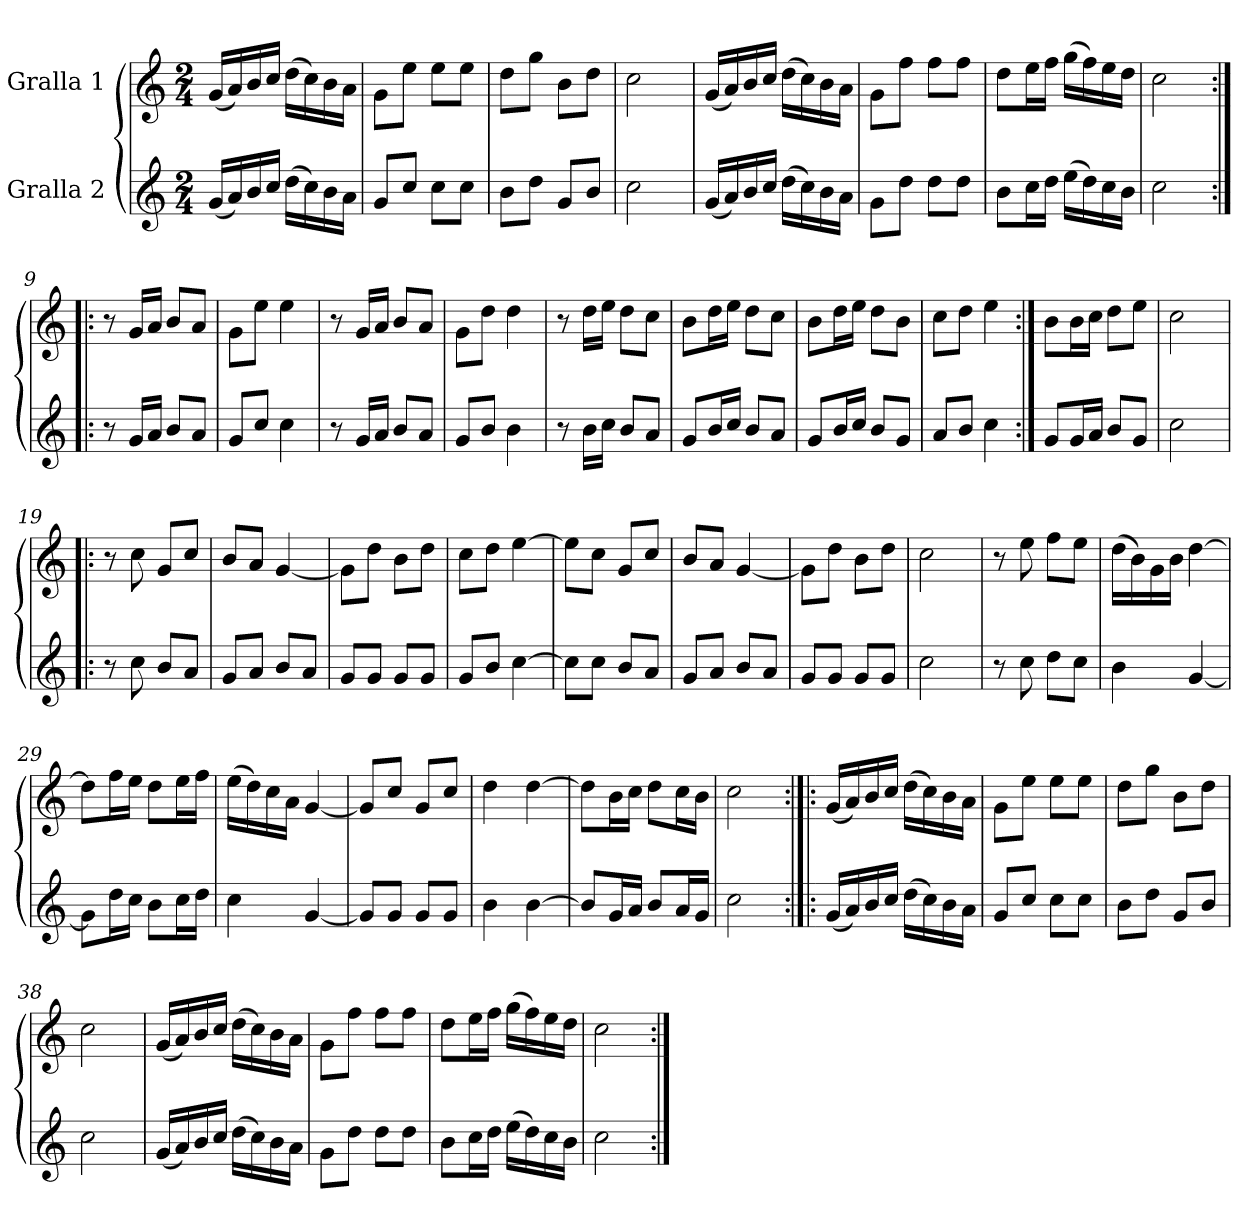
**kern	**kern
*part2	*part1
*staff2	*staff1
*I"Gralla 2	*I"Gralla 1
*clefG2	*clefG2
*k[]	*k[]
*M2/4	*M2/4
*MM120	*MM120
=1	=1
(<16g/LL	(<16g/LL
16a/)	16a/)
16b/	16b/
16cc/JJ	16cc/JJ
(>16dd\LL	(>16dd\LL
16cc\)	16cc\)
16b\	16b\
16a\JJ	16a\JJ
=2	=2
8g/L	8g\L
8cc/J	8ee\J
8cc\L	8ee\L
8cc\J	8ee\J
=3	=3
8b\L	8dd\L
8dd\J	8gg\J
8g/L	8b\L
8b/J	8dd\J
=4	=4
2cc\	2cc\
=5	=5
(<16g/LL	(<16g/LL
16a/)	16a/)
16b/	16b/
16cc/JJ	16cc/JJ
(>16dd\LL	(>16dd\LL
16cc\)	16cc\)
16b\	16b\
16a\JJ	16a\JJ
=6	=6
8g\L	8g\L
8dd\J	8ff\J
8dd\L	8ff\L
8dd\J	8ff\J
=7	=7
8b\L	8dd\L
16cc\L	16ee\L
16dd\JJ	16ff\JJ
(>16ee\LL	(>16gg\LL
16dd\)	16ff\)
16cc\	16ee\
16b\JJ	16dd\JJ
=8	=8
2cc\	2cc\
!!LO:LB:g=z
=9:|!|:	=9:|!|:
8r	8r
16g/LL	16g/LL
16a/JJ	16a/JJ
8b/L	8b/L
8a/J	8a/J
=10	=10
8g/L	8g\L
8cc/J	8ee\J
4cc\	4ee\
=11	=11
8r	8r
16g/LL	16g/LL
16a/JJ	16a/JJ
8b/L	8b/L
8a/J	8a/J
=12	=12
8g/L	8g\L
8b/J	8dd\J
4b\	4dd\
=13	=13
8r	8r
16b\LL	16dd\LL
16cc\JJ	16ee\JJ
8b/L	8dd\L
8a/J	8cc\J
=14	=14
8g/L	8b\L
16b/L	16dd\L
16cc/JJ	16ee\JJ
8b/L	8dd\L
8a/J	8cc\J
=15	=15
8g/L	8b\L
16b/L	16dd\L
16cc/JJ	16ee\JJ
8b/L	8dd\L
8g/J	8b\J
=16	=16
8a/L	8cc\L
8b/J	8dd\J
4cc\	4ee\
=17:|!	=17:|!
8g/L	8b\L
16g/L	16b\L
16a/JJ	16cc\JJ
8b/L	8dd\L
8g/J	8ee\J
=18	=18
2cc\	2cc\
!!LO:LB:g=z
=19!|:	=19!|:
8r	8r
8cc\	8cc\
8b/L	8g/L
8a/J	8cc/J
=20	=20
8g/L	8b/L
8a/J	8a/J
8b/L	[4g/
8a/J	.
=21	=21
8g/L	8g\L]
8g/J	8dd\J
8g/L	8b\L
8g/J	8dd\J
=22	=22
8g/L	8cc\L
8b/J	8dd\J
[4cc\	[4ee\
=23	=23
8cc\L]	8ee\L]
8cc\J	8cc\J
8b/L	8g/L
8a/J	8cc/J
=24	=24
8g/L	8b/L
8a/J	8a/J
8b/L	[4g/
8a/J	.
=25	=25
8g/L	8g\L]
8g/J	8dd\J
8g/L	8b\L
8g/J	8dd\J
=26	=26
2cc\	2cc\
!!LO:LB:g=z
=27	=27
8r	8r
8cc\	8ee\
8dd\L	8ff\L
8cc\J	8ee\J
=28	=28
4b\	(>16dd\LL
.	16b\)
.	16g\
.	16b\JJ
[4g/	[4dd\
=29	=29
8g\L]	8dd\L]
16dd\L	16ff\L
16cc\JJ	16ee\JJ
8b\L	8dd\L
16cc\L	16ee\L
16dd\JJ	16ff\JJ
=30	=30
4cc\	(>16ee\LL
.	16dd\)
.	16cc\
.	16a\JJ
[4g/	[4g/
=31	=31
8g/L]	8g/L]
8g/J	8cc/J
8g/L	8g/L
8g/J	8cc/J
=32	=32
4b\	4dd\
[4b\	[4dd\
=33	=33
8b/L]	8dd\L]
16g/L	16b\L
16a/JJ	16cc\JJ
8b/L	8dd\L
16a/L	16cc\L
16g/JJ	16b\JJ
=34	=34
2cc\	2cc\
!!LO:LB:g=z
=35:|!|:	=35:|!|:
(<16g/LL	(<16g/LL
16a/)	16a/)
16b/	16b/
16cc/JJ	16cc/JJ
(>16dd\LL	(>16dd\LL
16cc\)	16cc\)
16b\	16b\
16a\JJ	16a\JJ
=36	=36
8g/L	8g\L
8cc/J	8ee\J
8cc\L	8ee\L
8cc\J	8ee\J
=37	=37
8b\L	8dd\L
8dd\J	8gg\J
8g/L	8b\L
8b/J	8dd\J
=38	=38
2cc\	2cc\
=39	=39
(<16g/LL	(<16g/LL
16a/)	16a/)
16b/	16b/
16cc/JJ	16cc/JJ
(>16dd\LL	(>16dd\LL
16cc\)	16cc\)
16b\	16b\
16a\JJ	16a\JJ
=40	=40
8g\L	8g\L
8dd\J	8ff\J
8dd\L	8ff\L
8dd\J	8ff\J
=41	=41
8b\L	8dd\L
16cc\L	16ee\L
16dd\JJ	16ff\JJ
(>16ee\LL	(>16gg\LL
16dd\)	16ff\)
16cc\	16ee\
16b\JJ	16dd\JJ
=42	=42
2cc\	2cc\
=:|!	=:|!
*-	*-
